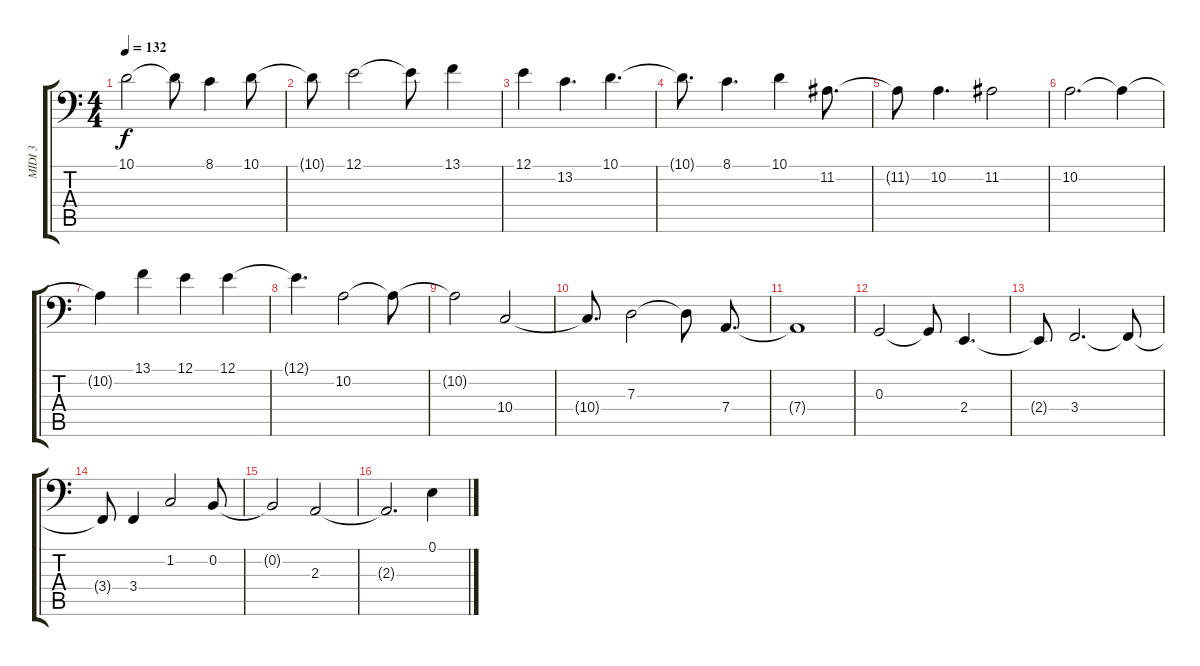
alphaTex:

\track ("MIDI 3" "MIDI 3") {solo instrument synthstrings1}
\staff {score tabs}
\tuning (E3 B2 G2 D2 A1 E1) {hide}
\ts (4 4)
\tempo 132
\clef f4
\ks c
10.1{t}.2{dy f} 10.1{t}.8 8.1.4 10.1.8 |
10.1{t}.8 12.1.2 12.1{t}.8 13.1.4 |
12.1.4 13.2.4{d} 10.1.4{d} |
10.1{t}.8{d} 8.1.4{d} 10.1.4 11.2.8{d} |
11.2{t}.8 10.2.4{d} 11.2.2 |
10.2.2{d} 10.2{t}.4 |
10.2{t}.4 13.1.4 12.1.4 12.1.4 |
12.1{t}.4{d} 10.2.2 10.2{t}.8 |
10.2{t}.2 10.4.2 |
10.4{t}.8{d} 7.3.2 7.3{t}.8 7.4.8{d} |
7.4{t}.1 |
0.3.2 0.3{t}.8 2.4.4{d} |
2.4{t}.8 3.4.2{d} 3.4{t}.8 |
3.4{t}.8 3.4.4 1.2.2 0.2.8 |
0.2{t}.2 2.3.2 |
2.3{t}.2{d} 0.1.4
